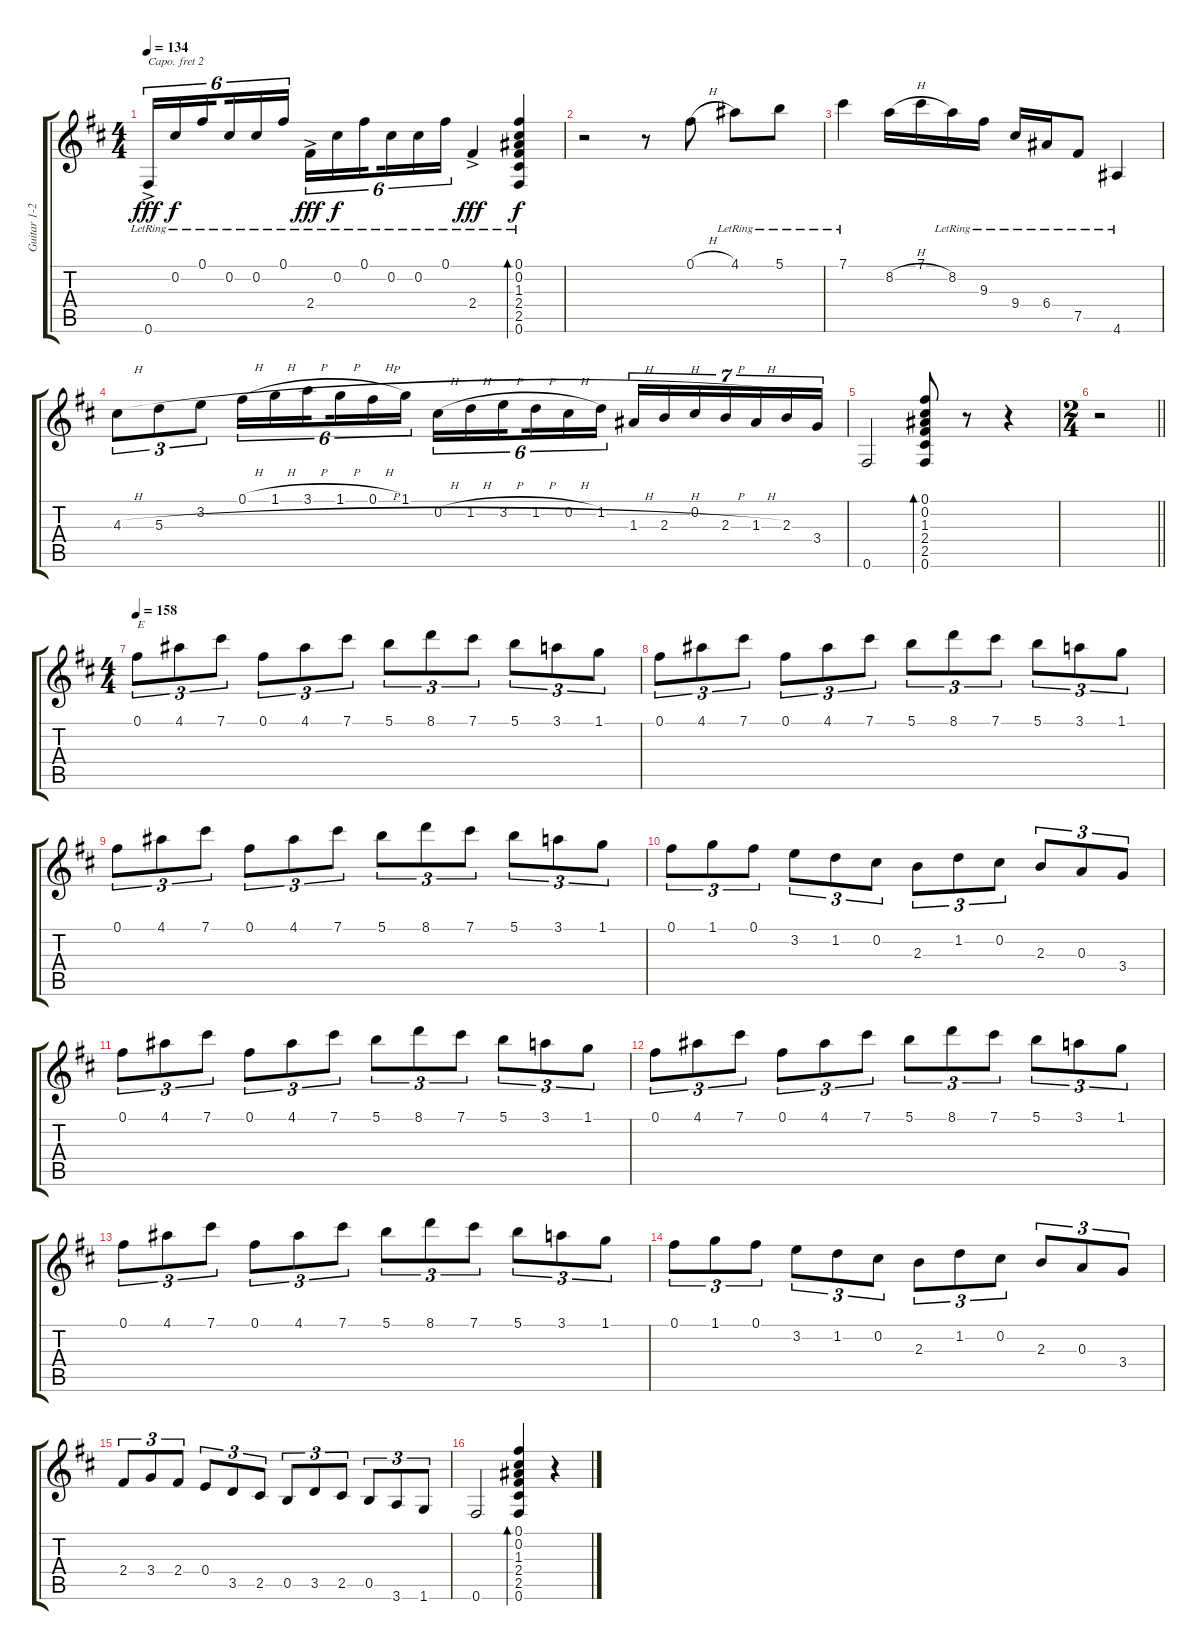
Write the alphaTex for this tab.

\track ("Guitar 1-2" "Guitar 1-2") {instrument acousticguitarsteel}
\staff {score tabs}
\capo 2
\tuning (E4 B3 G3 D3 A2 E2) {hide}
\ts (4 4)
\tempo 134
\clef g2
\ks d
0.6{ac lr}.16{tu (6 4) dy fff} 0.2{lr}.16{tu (6 4) dy f} 0.1{lr}.16{tu (6 4) beam splitsecondary} 0.2{lr}.16{tu (6 4)} 0.2{lr}.16{tu (6 4)} 0.1{lr}.16{tu (6 4)} 2.4{ac lr}.16{tu (6 4) dy fff} 0.2{lr}.16{tu (6 4) dy f} 0.1{lr}.16{tu (6 4) beam splitsecondary} 0.2{lr}.16{tu (6 4)} 0.2{lr}.16{tu (6 4)} 0.1{lr}.16{tu (6 4)} 2.4{ac lr}.4{dy fff} (0.1{lr} 0.2{lr} 1.3{lr} 2.4{lr} 2.5{lr} 0.6{lr}).4{bd 120 dy f} |
r.2 r.8 0.1{h}.8 4.1{lr}.8 5.1{lr}.8 |
7.1{lr}.4 8.2{h}.16 7.1.16 8.2{lr}.16 9.3{lr}.16 9.4{lr}.16 6.4{lr}.16 7.5{lr}.8 4.6{lr}.4 |
4.3{h}.8{tu (3 2)} 5.3{h}.8{tu (3 2)} 3.2.8{tu (3 2)} 0.1{h}.16{tu (6 4)} 1.1{h}.16{tu (6 4)} 3.1{h}.16{tu (6 4) beam splitsecondary} 1.1{h}.16{tu (6 4)} 0.1{h}.16{tu (6 4)} 1.1.16{tu (6 4)} 0.2{h}.16{tu (6 4)} 1.2{h}.16{tu (6 4)} 3.2{h}.16{tu (6 4) beam splitsecondary} 1.2{h}.16{tu (6 4)} 0.2{h}.16{tu (6 4)} 1.2.16{tu (6 4)} 1.3{h}.16{tu (7 4)} 2.3{h}.16{tu (7 4)} 0.2.16{tu (7 4)} 2.3{h}.16{tu (7 4)} 1.3{h}.16{tu (7 4)} 2.3.16{tu (7 4)} 3.4.16{tu (7 4)} |
0.6.2 (0.1 0.2 1.3 2.4 2.5 0.6).8{bd 120} r.8 r.4 |
\ts (2 4)
\barLineRight lightlight
r.2 |
\ts (4 4)
\tempo 158
0.1.8{tu (3 2) txt "E" balance 13} 4.1.8{tu (3 2)} 7.1.8{tu (3 2)} 0.1.8{tu (3 2)} 4.1.8{tu (3 2)} 7.1.8{tu (3 2)} 5.1.8{tu (3 2)} 8.1.8{tu (3 2)} 7.1.8{tu (3 2)} 5.1.8{tu (3 2)} 3.1.8{tu (3 2)} 1.1.8{tu (3 2)} |
0.1.8{tu (3 2)} 4.1.8{tu (3 2)} 7.1.8{tu (3 2)} 0.1.8{tu (3 2)} 4.1.8{tu (3 2)} 7.1.8{tu (3 2)} 5.1.8{tu (3 2)} 8.1.8{tu (3 2)} 7.1.8{tu (3 2)} 5.1.8{tu (3 2)} 3.1.8{tu (3 2)} 1.1.8{tu (3 2)} |
0.1.8{tu (3 2)} 4.1.8{tu (3 2)} 7.1.8{tu (3 2)} 0.1.8{tu (3 2)} 4.1.8{tu (3 2)} 7.1.8{tu (3 2)} 5.1.8{tu (3 2)} 8.1.8{tu (3 2)} 7.1.8{tu (3 2)} 5.1.8{tu (3 2)} 3.1.8{tu (3 2)} 1.1.8{tu (3 2)} |
0.1.8{tu (3 2)} 1.1.8{tu (3 2)} 0.1.8{tu (3 2)} 3.2.8{tu (3 2)} 1.2.8{tu (3 2)} 0.2.8{tu (3 2)} 2.3.8{tu (3 2)} 1.2.8{tu (3 2)} 0.2.8{tu (3 2)} 2.3.8{tu (3 2)} 0.3.8{tu (3 2)} 3.4.8{tu (3 2)} |
0.1.8{tu (3 2)} 4.1.8{tu (3 2)} 7.1.8{tu (3 2)} 0.1.8{tu (3 2)} 4.1.8{tu (3 2)} 7.1.8{tu (3 2)} 5.1.8{tu (3 2)} 8.1.8{tu (3 2)} 7.1.8{tu (3 2)} 5.1.8{tu (3 2)} 3.1.8{tu (3 2)} 1.1.8{tu (3 2)} |
0.1.8{tu (3 2)} 4.1.8{tu (3 2)} 7.1.8{tu (3 2)} 0.1.8{tu (3 2)} 4.1.8{tu (3 2)} 7.1.8{tu (3 2)} 5.1.8{tu (3 2)} 8.1.8{tu (3 2)} 7.1.8{tu (3 2)} 5.1.8{tu (3 2)} 3.1.8{tu (3 2)} 1.1.8{tu (3 2)} |
0.1.8{tu (3 2)} 4.1.8{tu (3 2)} 7.1.8{tu (3 2)} 0.1.8{tu (3 2)} 4.1.8{tu (3 2)} 7.1.8{tu (3 2)} 5.1.8{tu (3 2)} 8.1.8{tu (3 2)} 7.1.8{tu (3 2)} 5.1.8{tu (3 2)} 3.1.8{tu (3 2)} 1.1.8{tu (3 2)} |
0.1.8{tu (3 2)} 1.1.8{tu (3 2)} 0.1.8{tu (3 2)} 3.2.8{tu (3 2)} 1.2.8{tu (3 2)} 0.2.8{tu (3 2)} 2.3.8{tu (3 2)} 1.2.8{tu (3 2)} 0.2.8{tu (3 2)} 2.3.8{tu (3 2)} 0.3.8{tu (3 2)} 3.4.8{tu (3 2)} |
2.4.8{tu (3 2)} 3.4.8{tu (3 2)} 2.4.8{tu (3 2)} 0.4.8{tu (3 2)} 3.5.8{tu (3 2)} 2.5.8{tu (3 2)} 0.5.8{tu (3 2)} 3.5.8{tu (3 2)} 2.5.8{tu (3 2)} 0.5.8{tu (3 2)} 3.6.8{tu (3 2)} 1.6.8{tu (3 2)} |
0.6.2 (0.1 0.2 1.3 2.4 2.5 0.6).4{bd 120} r.4
